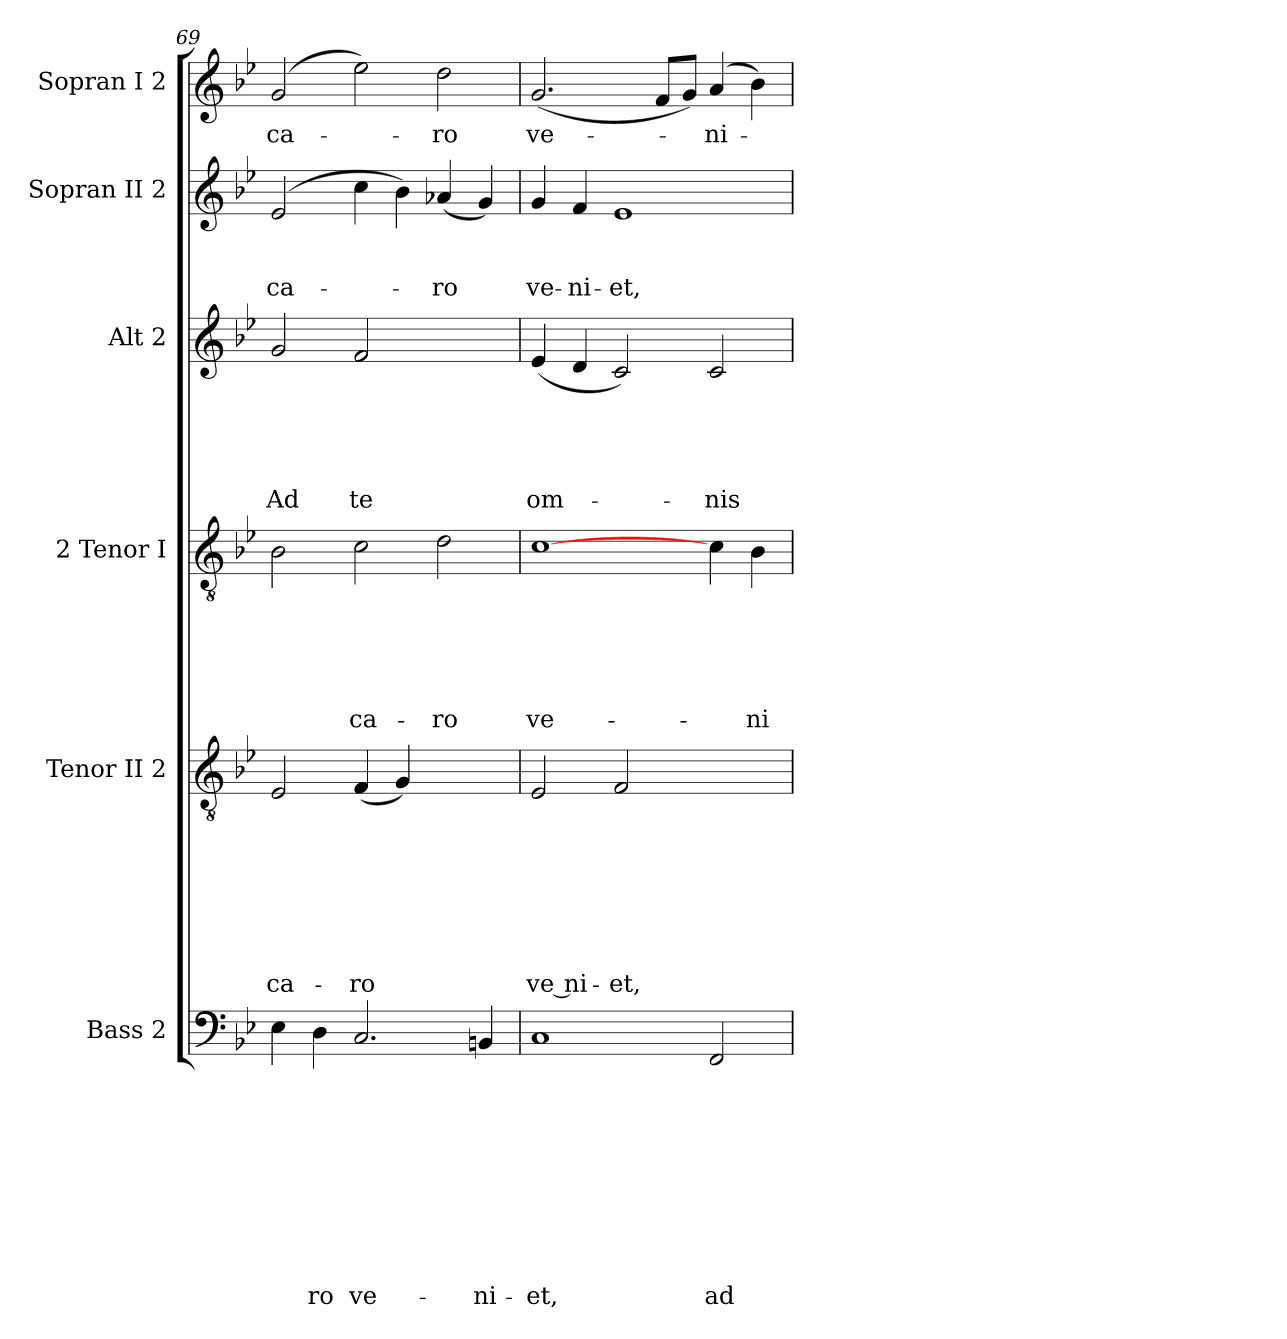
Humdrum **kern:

**kern	**text	**text	**text	**text	**text	**text	**text	**text	**text	**text	**kern	**text	**text	**text	**text	**text	**text	**text	**text	**kern	**text	**text	**text	**text	**text	**text	**kern	**text	**text	**text	**text	**text	**kern	**text	**text	**text	**kern	**text
*part6	*part6	*part6	*part6	*part6	*part6	*part6	*part6	*part6	*part6	*part6	*part5	*part5	*part5	*part5	*part5	*part5	*part5	*part5	*part5	*part4	*part4	*part4	*part4	*part4	*part4	*part4	*part3	*part3	*part3	*part3	*part3	*part3	*part2	*part2	*part2	*part2	*part1	*part1
*staff6	*staff6	*staff6	*staff6	*staff6	*staff6	*staff6	*staff6	*staff6	*staff6	*staff6	*staff5	*staff5	*staff5	*staff5	*staff5	*staff5	*staff5	*staff5	*staff5	*staff4	*staff4	*staff4	*staff4	*staff4	*staff4	*staff4	*staff3	*staff3	*staff3	*staff3	*staff3	*staff3	*staff2	*staff2	*staff2	*staff2	*staff1	*staff1
*I"Bass 2	*	*	*	*	*	*	*	*	*	*	*I"Tenor II 2	*	*	*	*	*	*	*	*	*I"2 Tenor I	*	*	*	*	*	*	*I"Alt 2	*	*	*	*	*	*I"Sopran II 2	*	*	*	*I"Sopran I 2	*
*clefF4	*	*	*	*	*	*	*	*	*	*	*clefGv2	*	*	*	*	*	*	*	*	*clefGv2	*	*	*	*	*	*	*clefG2	*	*	*	*	*	*clefG2	*	*	*	*clefG2	*
*k[b-e-]	*	*	*	*	*	*	*	*	*	*	*k[b-e-]	*	*	*	*	*	*	*	*	*k[b-e-]	*	*	*	*	*	*	*k[b-e-]	*	*	*	*	*	*k[b-e-]	*	*	*	*k[b-e-]	*
*B-:	*	*	*	*	*	*	*	*	*	*	*B-:	*	*	*	*	*	*	*	*	*B-:	*	*	*	*	*	*	*B-:	*	*	*	*	*	*B-:	*	*	*	*B-:	*
=69	=69	=69	=69	=69	=69	=69	=69	=69	=69	=69	=69	=69	=69	=69	=69	=69	=69	=69	=69	=69	=69	=69	=69	=69	=69	=69	=69	=69	=69	=69	=69	=69	=69	=69	=69	=69	=69	=69
!	!	!	!	!	!	!	!	!	!	!	!	!	!	!	!	!	!	!	!LO:LY:b	!	!	!	!	!	!	!	!	!	!	!	!	!LO:LY:b	!	!	!	!LO:LY:b	!	!LO:LY:b
4E-\	.	.	.	.	.	.	.	.	.	.	2E-/	.	.	.	.	.	.	.	ca-	2B-\	.	.	.	.	.	.	2g/	.	.	.	.	Ad	(2e-/	.	.	ca-	(2g/	ca-
!	!	!	!	!	!	!	!	!	!	!LO:LY:b	!	!	!	!	!	!	!	!	!	!	!	!	!	!	!	!	!	!	!	!	!	!	!	!	!	!	!	!
4D\	.	.	.	.	.	.	.	.	.	-ro	.	.	.	.	.	.	.	.	.	.	.	.	.	.	.	.	.	.	.	.	.	.	.	.	.	.	.	.
!	!	!	!	!	!	!	!	!	!	!LO:LY:b	!	!	!	!	!	!	!	!	!LO:LY:b	!	!	!	!	!	!	!LO:LY:b	!	!	!	!	!	!LO:LY:b	!	!	!	!	!	!
2.C/	.	.	.	.	.	.	.	.	.	ve-	(<4F/	.	.	.	.	.	.	.	-ro	2c\	.	.	.	.	.	ca-	2f/	.	.	.	.	te	4cc\	.	.	.	2ee-\)	.
.	.	.	.	.	.	.	.	.	.	.	4G/)	.	.	.	.	.	.	.	.	.	.	.	.	.	.	.	.	.	.	.	.	.	4b-\)	.	.	.	.	.
!	!	!	!	!	!	!	!	!	!	!	!	!	!	!	!	!	!	!	!	!	!	!	!	!	!	!LO:LY:b	!	!	!	!	!	!	!	!	!	!LO:LY:b	!	!LO:LY:b
.	.	.	.	.	.	.	.	.	.	.	2ryy	.	.	.	.	.	.	.	.	2d\	.	.	.	.	.	-ro	2ryy	.	.	.	.	.	(<4a-X/	.	.	-ro	2dd\	-ro
!	!	!	!	!	!	!	!	!	!	!LO:LY:b	!	!	!	!	!	!	!	!	!	!	!	!	!	!	!	!	!	!	!	!	!	!	!	!	!	!	!	!
4BBn/	.	.	.	.	.	.	.	.	.	-ni-	.	.	.	.	.	.	.	.	.	.	.	.	.	.	.	.	.	.	.	.	.	.	4g/)	.	.	.	.	.
!!LO:PB:g=z
=70	=70	=70	=70	=70	=70	=70	=70	=70	=70	=70	=70	=70	=70	=70	=70	=70	=70	=70	=70	=70	=70	=70	=70	=70	=70	=70	=70	=70	=70	=70	=70	=70	=70	=70	=70	=70	=70	=70
!	!	!	!	!	!	!	!	!	!	!LO:LY:b	!	!	!	!	!	!	!	!	!LO:LY:b:rj	!	!	!	!	!	!	!LO:LY:b	!	!	!	!	!	!LO:LY:b	!	!	!	!LO:LY:b	!	!LO:LY:b
1C	.	.	.	.	.	.	.	.	.	-et,	2E-/	.	.	.	.	.	.	.	ve ni-	[>1c	.	.	.	.	.	ve-	(<4e-/	.	.	.	.	om-	4g/	.	.	ve-	(<2.g/	ve-
!	!	!	!	!	!	!	!	!	!	!	!	!	!	!	!	!	!	!	!	!	!	!	!	!	!	!	!	!	!	!	!	!	!	!	!	!LO:LY:b	!	!
.	.	.	.	.	.	.	.	.	.	.	.	.	.	.	.	.	.	.	.	.	.	.	.	.	.	.	4d/	.	.	.	.	.	4f/	.	.	-ni-	.	.
!	!	!	!	!	!	!	!	!	!	!	!	!	!	!	!	!	!	!	!LO:LY:b	!	!	!	!	!	!	!	!	!	!	!	!	!	!	!	!	!LO:LY:b	!	!
.	.	.	.	.	.	.	.	.	.	.	2F/	.	.	.	.	.	.	.	-et,	.	.	.	.	.	.	.	2c/)	.	.	.	.	.	1e-	.	.	-et,	.	.
.	.	.	.	.	.	.	.	.	.	.	.	.	.	.	.	.	.	.	.	.	.	.	.	.	.	.	.	.	.	.	.	.	.	.	.	.	8f/L	.
.	.	.	.	.	.	.	.	.	.	.	.	.	.	.	.	.	.	.	.	.	.	.	.	.	.	.	.	.	.	.	.	.	.	.	.	.	8g/J)	.
!	!	!	!	!	!	!	!	!	!	!LO:LY:b	!	!	!	!	!	!	!	!	!	!	!	!	!	!	!	!	!	!	!	!	!	!LO:LY:b	!	!	!	!	!	!LO:LY:b
2FF/	.	.	.	.	.	.	.	.	.	ad	2ryy	.	.	.	.	.	.	.	.	4c\	.	.	.	.	.	.	2c/	.	.	.	.	-nis	.	.	.	.	(4a/	-ni-
!	!	!	!	!	!	!	!	!	!	!	!	!	!	!	!	!	!	!	!	!	!	!	!	!	!	!LO:LY:b	!	!	!	!	!	!	!	!	!	!	!	!
.	.	.	.	.	.	.	.	.	.	.	.	.	.	.	.	.	.	.	.	4B-\	.	.	.	.	.	-ni-	.	.	.	.	.	.	.	.	.	.	4b-\)	.
=	=	=	=	=	=	=	=	=	=	=	=	=	=	=	=	=	=	=	=	=	=	=	=	=	=	=	=	=	=	=	=	=	=	=	=	=	=	=
*-	*-	*-	*-	*-	*-	*-	*-	*-	*-	*-	*-	*-	*-	*-	*-	*-	*-	*-	*-	*-	*-	*-	*-	*-	*-	*-	*-	*-	*-	*-	*-	*-	*-	*-	*-	*-	*-	*-
